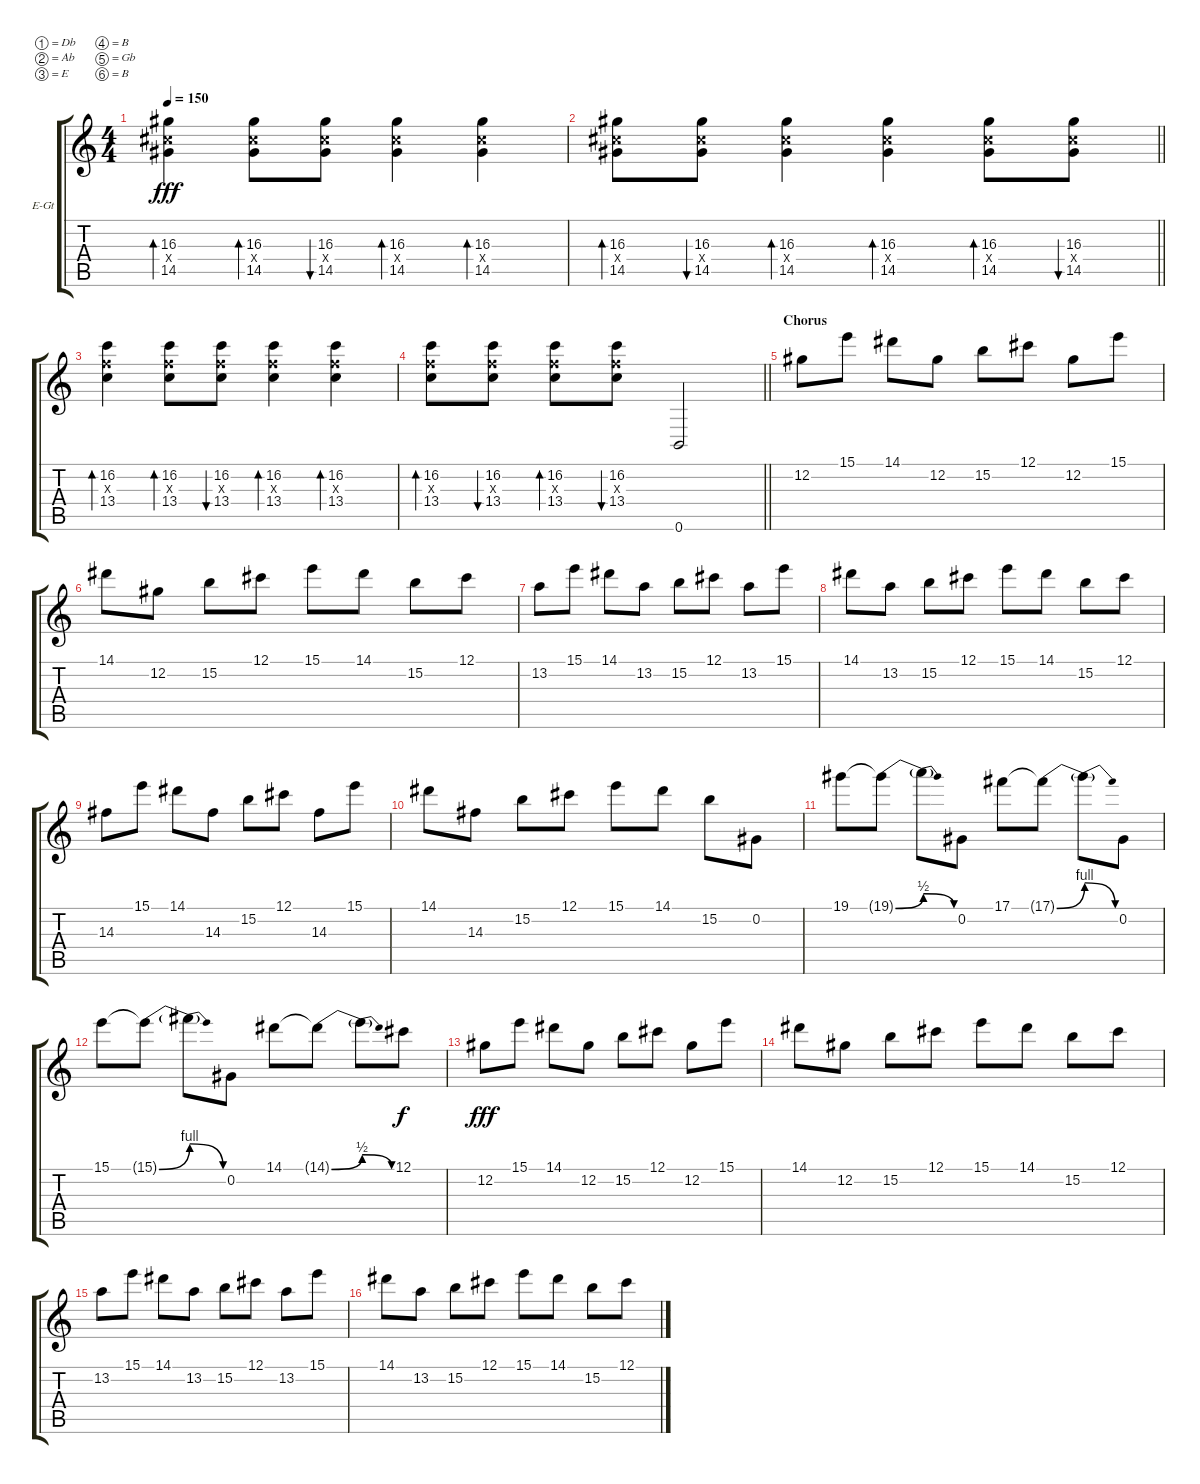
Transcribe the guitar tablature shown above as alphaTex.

\bracketExtendMode groupsimilarinstruments
\firstSystemTrackNameOrientation horizontal
\otherSystemsTrackNameOrientation horizontal
\track ("Phil Demmel (Distorted)" "E-Gt") {instrument distortionguitar}
\staff {score tabs}
\tuning (Db4 Ab3 E3 B2 Gb2 B1)
\ts (4 4)
\tempo 150
\clef g2
\ks c
(14.4{x} 16.3 14.5).4{bd 30 dy fff} (14.4{x} 16.3 14.5).8{bd 30} (14.4{x} 16.3 14.5).8{bu 30} (14.4{x} 16.3 14.5).4{bd 30} (14.4{x} 16.3 14.5).4{bd 30} |
\barLineRight lightlight
(14.4{x} 16.3 14.5).8{bd 30} (14.4{x} 16.3 14.5).8{bu 30} (14.4{x} 16.3 14.5).4{bd 30} (14.4{x} 16.3 14.5).4{bd 30} (14.4{x} 16.3 14.5).8{bd 30} (14.4{x} 16.3 14.5).8{bu 30} |
(16.2 13.4 13.3{x}).4{bd 30} (16.2 13.4 13.3{x}).8{bd 30} (16.2 13.4 13.3{x}).8{bu 30} (16.2 13.4 13.3{x}).4{bd 30} (16.2 13.4 13.3{x}).4{bd 30} |
\barLineRight lightlight
(16.2 13.4 13.3{x}).8{bd 30} (16.2 13.4 13.3{x}).8{bu 30} (16.2 13.4 13.3{x}).8{bd 30} (16.2 13.4 13.3{x}).8{bu 30} 0.6.2 |
\section ("" "Chorus")
12.2.8 15.1.8 14.1.8 12.2.8 15.2.8 12.1.8 12.2.8 15.1.8 |
14.1.8 12.2.8 15.2.8 12.1.8 15.1.8 14.1.8 15.2.8 12.1.8 |
13.2.8 15.1.8 14.1.8 13.2.8 15.2.8 12.1.8 13.2.8 15.1.8 |
14.1.8 13.2.8 15.2.8 12.1.8 15.1.8 14.1.8 15.2.8 12.1.8 |
14.3.8 15.1.8 14.1.8 14.3.8 15.2.8 12.1.8 14.3.8 15.1.8 |
14.1.8 14.3.8 15.2.8 12.1.8 15.1.8 14.1.8 15.2.8 0.2.8 |
19.1.8 19.1{be (bend 0 0 60 2) t}.8 19.1{be (release 0 2 60 0) t}.8 0.2.8 17.1.8 17.1{be (bend 0 0 60 4) t}.8 17.1{be (release 0 4 60 0) t}.8 0.2.8 |
15.1.8 15.1{be (bend 0 0 60 4) t}.8 15.1{be (release 0 4 60 0) t}.8 0.2.8 14.1.8 14.1{be (bend 0 0 60 2) t}.8 14.1{be (release 0 2 60 0) t}.8 12.1.8{dy f} |
12.2.8{dy fff} 15.1.8 14.1.8 12.2.8 15.2.8 12.1.8 12.2.8 15.1.8 |
14.1.8 12.2.8 15.2.8 12.1.8 15.1.8 14.1.8 15.2.8 12.1.8 |
13.2.8 15.1.8 14.1.8 13.2.8 15.2.8 12.1.8 13.2.8 15.1.8 |
14.1.8 13.2.8 15.2.8 12.1.8 15.1.8 14.1.8 15.2.8 12.1.8
